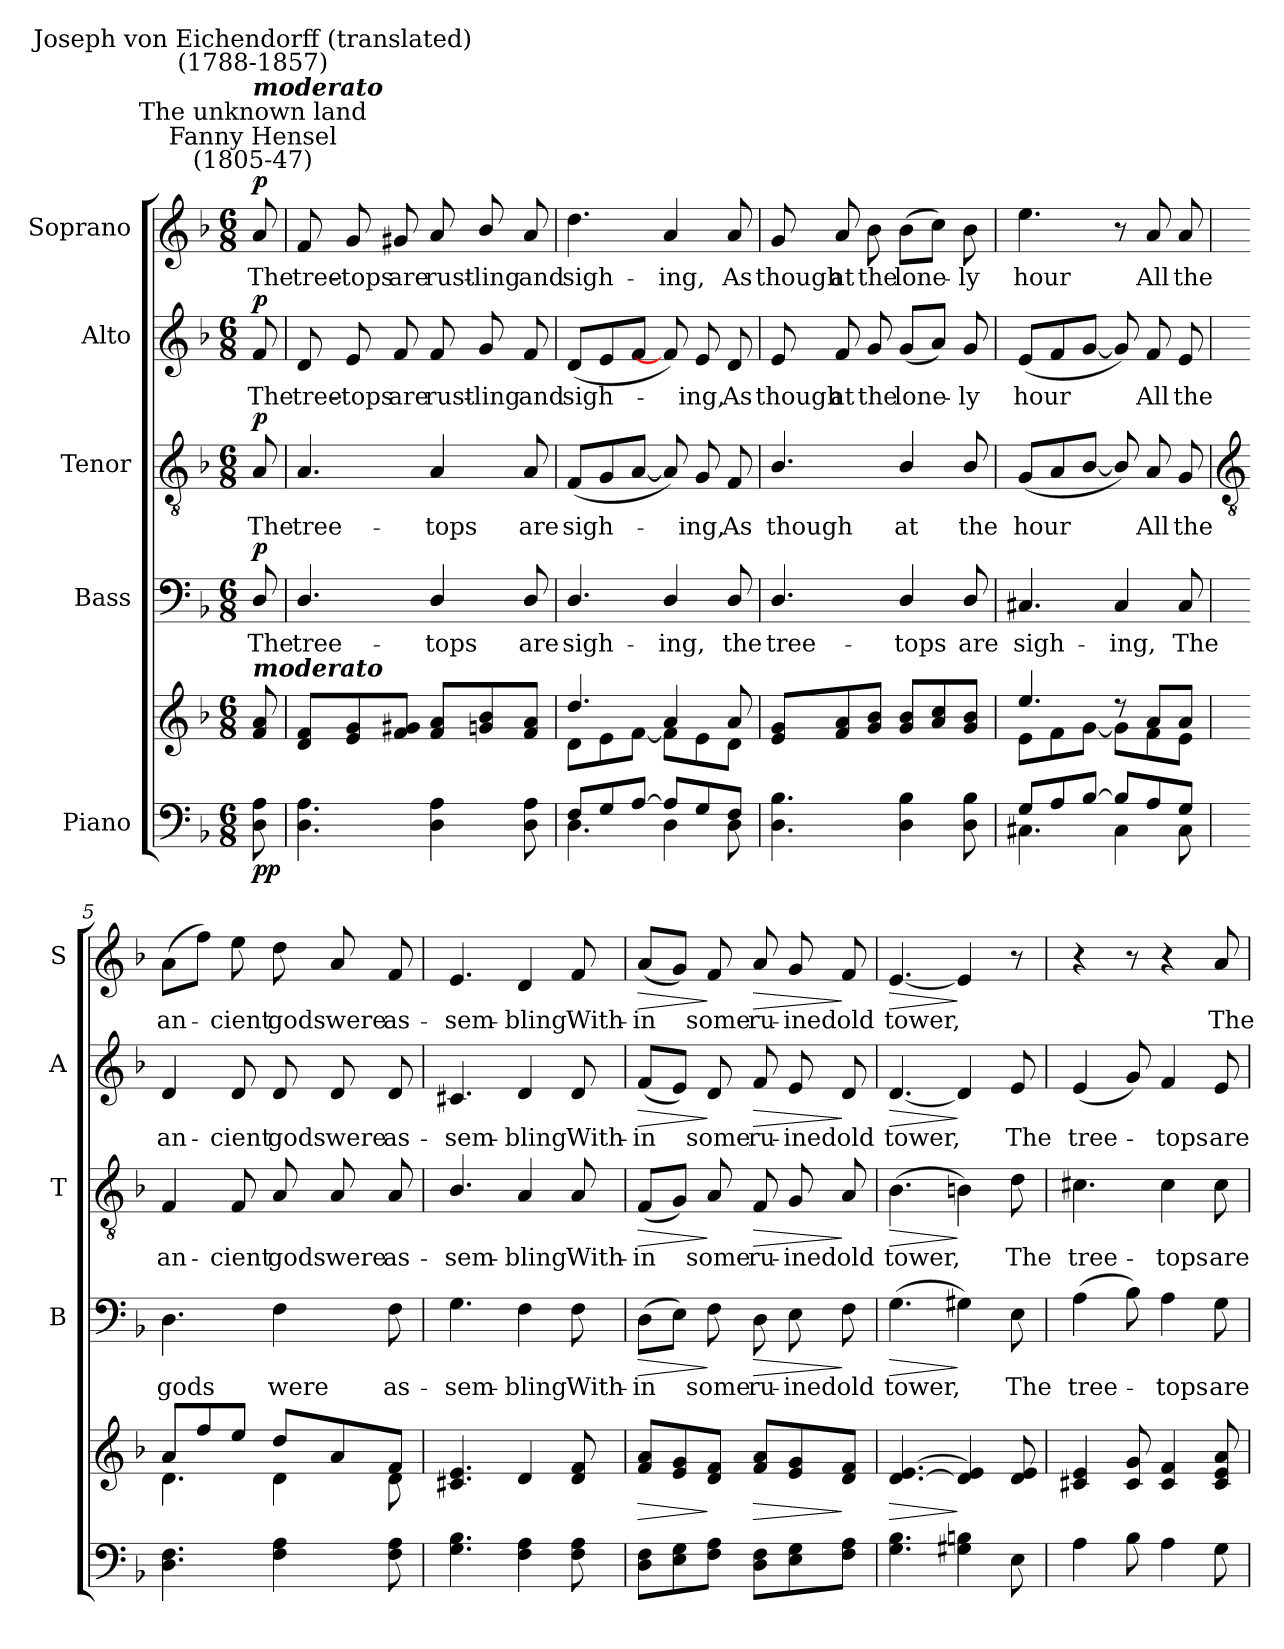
**kern	**kern	**dynam	**kern	**text	**dynam	**kern	**text	**dynam	**kern	**text	**dynam	**kern	**text	**dynam
*part5	*part5	*part5	*part4	*part4	*part4	*part3	*part3	*part3	*part2	*part2	*part2	*part1	*part1	*part1
*staff6	*staff5	*staff5/6	*staff4	*staff4	*staff4	*staff3	*staff3	*staff3	*staff2	*staff2	*staff2	*staff1	*staff1	*staff1
*I"Piano	*	*	*I"Bass	*	*	*I"Tenor	*	*	*I"Alto	*	*	*I"Soprano	*	*
*	*	*	*I'B	*	*	*I'T	*	*	*I'A	*	*	*I'S	*	*
*clefF4	*clefG2	*	*clefF4	*	*	*clefGv2	*	*	*clefG2	*	*	*clefG2	*	*
*k[b-]	*k[b-]	*	*k[b-]	*	*	*k[b-]	*	*	*k[b-]	*	*	*k[b-]	*	*
*F:	*F:	*	*F:	*	*	*F:	*	*	*F:	*	*	*F:	*	*
*M6/8	*M6/8	*	*M6/8	*	*	*M6/8	*	*	*M6/8	*	*	*M6/8	*	*
*MM56	*MM56	*	*MM56	*	*	*MM56	*	*	*MM56	*	*	*MM56	*	*
=	=	=	=	=	=	=	=	=	=	=	=	=	=	=
*^	*^	*	*	*	*	*	*	*	*	*	*	*	*	*
!	!	!	!	!	!	!	!	!	!	!	!	!	!	!LO:TX:a:cj:t=Fanny Hensel\n(1805-47)	!	!
!	!	!	!	!	!	!	!	!	!	!	!	!	!	!LO:TX:a:cj:t=The unknown land	!	!
!	!	!	!	!	!	!	!	!	!	!	!	!	!	!LO:TX:a:Bi:t=moderato	!	!
!	!	!	!	!	!	!	!	!	!	!	!	!	!	!LO:TX:a:cj:t=Joseph von Eichendorff (translated)\n(1788-1857)	!	!
!	!	!LO:TX:a:Bi:t=moderato	!	!	!	!	!	!	!	!	!	!	!	!	!	!
!	!	!	!	!LO:DY:b=2	!	!LO:LY:b	!	!	!LO:LY:b	!	!	!LO:LY:b	!	!	!LO:LY:b	!
!	!	!	!	!LO:DY:n=1:b	!	!	!LO:DY:b	!	!	!LO:DY:b	!	!	!LO:DY:b	!	!	!LO:DY:b
8ryy	8D\ 8A\	8f 8a	8ryy	p p	8D/	The	p	8A	The	p	8f	The	p	8a	The	p
=1	=1	=1	=1	=1	=1	=1	=1	=1	=1	=1	=1	=1	=1	=1	=1	=1
!LO:N:vis=1	!	!	!LO:N:vis=1	!	!	!LO:LY:b	!	!	!LO:LY:b	!	!	!LO:LY:b	!	!	!LO:LY:b	!
2.ryy	4.D\ 4.A\	8d 8fL	2.ryy	.	4.D/	tree-	.	4.A	tree-	.	8d	tree-	.	8f	tree-	.
!	!	!	!	!	!	!	!	!	!	!	!	!LO:LY:b	!	!	!LO:LY:b	!
.	.	8e 8g	.	.	.	.	.	.	.	.	8e	-tops	.	8g	-tops	.
!	!	!	!	!	!	!	!	!	!	!	!	!LO:LY:b	!	!	!LO:LY:b	!
.	.	8f 8g#XJ	.	.	.	.	.	.	.	.	8f	are	.	8g#X	are	.
!	!	!	!	!	!	!LO:LY:b	!	!	!LO:LY:b	!	!	!LO:LY:b	!	!	!LO:LY:b	!
.	4D\ 4A\	8f 8aL	.	.	4D/	-tops	.	4A	-tops	.	8f	rust-	.	8a	rust-	.
!	!	!	!	!	!	!	!	!	!	!	!	!LO:LY:b	!	!	!LO:LY:b	!
.	.	8gn 8b-	.	.	.	.	.	.	.	.	8g	-ling	.	8b-/	-ling	.
!	!	!	!	!	!	!LO:LY:b	!	!	!LO:LY:b	!	!	!LO:LY:b	!	!	!LO:LY:b	!
.	8D\ 8A\	8f 8aJ	.	.	8D/	are	.	8A	are	.	8f	and	.	8a	and	.
=2	=2	=2	=2	=2	=2	=2	=2	=2	=2	=2	=2	=2	=2	=2	=2	=2
!	!	!	!	!	!	!LO:LY:b	!	!	!LO:LY:b	!	!	!LO:LY:b	!	!	!LO:LY:b	!
8F/L	4.D\	4.dd/	8d\L	.	4.D/	sigh-	.	(<8FL	sigh-	.	(<8dL	sigh-	.	4.dd	sigh-	.
8G/	.	.	8e\	.	.	.	.	8G	.	.	8e	.	.	.	.	.
[8A/J	.	.	[8f\J	.	.	.	.	[8AJ	.	.	8fJ	.	.	.	.	.
!	!	!	!	!	!	!LO:LY:b	!	!	!	!	!	!	!	!	!LO:LY:b	!
8A/L]	4D\	4a	8f\L]	.	4D/	-ing,	.	8A])	.	.	8f])	.	.	4a	-ing,	.
!	!	!	!	!	!	!	!	!	!LO:LY:b	!	!	!LO:LY:b	!	!	!	!
8G/	.	.	8e\	.	.	.	.	8G	ing,	.	8e	ing,	.	.	.	.
!	!	!	!	!	!	!LO:LY:b	!	!	!LO:LY:b	!	!	!LO:LY:b	!	!	!LO:LY:b	!
8F/J	8D\	8a	8d\J	.	8D/	the	.	8F	As	.	8d	As	.	8a	As	.
=3	=3	=3	=3	=3	=3	=3	=3	=3	=3	=3	=3	=3	=3	=3	=3	=3
!LO:N:vis=1	!	!	!LO:N:vis=1	!	!	!LO:LY:b	!	!	!LO:LY:b	!	!	!LO:LY:b	!	!	!LO:LY:b	!
2.ryy	4.D\ 4.B-\	8e 8gL	2.ryy	.	4.D/	tree-	.	4.B-/	though	.	8e	though	.	8g	though	.
!	!	!	!	!	!	!	!	!	!	!	!	!LO:LY:b	!	!	!LO:LY:b	!
.	.	8f 8a	.	.	.	.	.	.	.	.	8f	at	.	8a	at	.
!	!	!	!	!	!	!	!	!	!	!	!	!LO:LY:b	!	!	!LO:LY:b	!
.	.	8g 8b-J	.	.	.	.	.	.	.	.	8g	the	.	8b-	the	.
!	!	!	!	!	!	!LO:LY:b	!	!	!LO:LY:b	!	!	!LO:LY:b	!	!	!LO:LY:b	!
.	4D\ 4B-\	8g 8b-L	.	.	4D/	-tops	.	4B-/	at	.	(<8gL	lone-	.	(>8b-L	lone-	.
.	.	8a 8cc	.	.	.	.	.	.	.	.	8aJ)	.	.	8ccJ)	.	.
!	!	!	!	!	!	!LO:LY:b	!	!	!LO:LY:b	!	!	!LO:LY:b	!	!	!LO:LY:b	!
.	8D\ 8B-\	8g 8b-J	.	.	8D/	are	.	8B-/	the	.	8g	ly	.	8b-	ly	.
=4	=4	=4	=4	=4	=4	=4	=4	=4	=4	=4	=4	=4	=4	=4	=4	=4
!	!	!	!	!	!	!LO:LY:b	!	!	!LO:LY:b	!	!	!LO:LY:b	!	!	!LO:LY:b	!
8G/L	4.C#X\	4.ee/	8e\L	.	4.C#X	sigh-	.	(<8GL	hour	.	(<8eL	hour	.	4.ee	hour	.
8A/	.	.	8f\	.	.	.	.	8A	.	.	8f	.	.	.	.	.
[8B-/J	.	.	[8g\J	.	.	.	.	[8B-J	.	.	[8gJ	.	.	.	.	.
!	!	!	!	!	!	!LO:LY:b	!	!	!	!	!	!	!	!	!	!
8B-/L]	4C#\	8r	8g\L]	.	4C#	-ing,	.	8B-/])	.	.	8g])	.	.	8r	.	.
!	!	!	!	!	!	!	!	!	!LO:LY:b	!	!	!LO:LY:b	!	!	!LO:LY:b	!
8A/	.	8aL	8f\	.	.	.	.	8A	All	.	8f	All	.	8a	All	.
!	!	!	!	!	!	!LO:LY:b	!	!	!LO:LY:b	!	!	!LO:LY:b	!	!	!LO:LY:b	!
8G/J	8C#\	8aJ	8e\J	.	8C#	The	.	8G	the	.	8e	the	.	8a	the	.
*v	*v	*	*	*	*	*	*	*	*	*	*	*	*	*	*	*
!!LO:LB:g=z
=5	=5	=5	=5	=5	=5	=5	=5	=5	=5	=5	=5	=5	=5	=5	=5
*	*	*	*	*	*	*	*clefGv2	*	*	*	*	*	*	*	*
*^	*	*	*	*	*	*	*	*	*	*	*	*	*	*	*
!	!	!	!	!	!	!LO:LY:b	!	!	!LO:LY:b	!	!	!LO:LY:b	!	!	!LO:LY:b	!
*v	*v	*	*	*	*	*	*	*	*	*	*	*	*	*	*	*
4.D 4.F	8a/L	4.d\	.	4.D	gods	.	4F	an-	.	4d	an-	.	(8aL	an-	.
.	8ff/	.	.	.	.	.	.	.	.	.	.	.	8ffJ)	.	.
!	!	!	!	!	!	!	!	!LO:LY:b	!	!	!LO:LY:b	!	!	!LO:LY:b	!
.	8ee/J	.	.	.	.	.	8F	-cient	.	8d	-cient	.	8ee	cient	.
!	!	!	!	!	!LO:LY:b	!	!	!LO:LY:b	!	!	!LO:LY:b	!	!	!LO:LY:b	!
4F 4A	8ddL	4d\	.	4F	were	.	8A	gods	.	8d	gods	.	8dd	gods	.
!	!	!	!	!	!	!	!	!LO:LY:b	!	!	!LO:LY:b	!	!	!LO:LY:b	!
.	8a	.	.	.	.	.	8A	were	.	8d	were	.	8a	were	.
!	!	!	!	!	!LO:LY:b	!	!	!LO:LY:b	!	!	!LO:LY:b	!	!	!LO:LY:b	!
8F 8A	8fJ	8d\	.	8F	as-	.	8A	as-	.	8d	as-	.	8f	as-	.
=6	=6	=6	=6	=6	=6	=6	=6	=6	=6	=6	=6	=6	=6	=6	=6
!	!	!LO:N:vis=1	!	!	!LO:LY:b	!	!	!LO:LY:b	!	!	!LO:LY:b	!	!	!LO:LY:b	!
4.G 4.B-	4.c#X 4.e	2.ryy	.	4.G	-sem-	.	4.B-/	-sem-	.	4.c#X	-sem-	.	4.e	-sem-	.
!	!	!	!	!	!LO:LY:b	!	!	!LO:LY:b	!	!	!LO:LY:b	!	!	!LO:LY:b	!
4F 4A	4d	.	.	4F	-bling	.	4A	-bling	.	4d	-bling	.	4d	-bling	.
!	!	!	!	!	!LO:LY:b	!	!	!LO:LY:b	!	!	!LO:LY:b	!	!	!LO:LY:b	!
8F 8A	8d 8f	.	.	8F	With-	.	8A	With-	.	8d	With-	.	8f	With-	.
=7	=7	=7	=7	=7	=7	=7	=7	=7	=7	=7	=7	=7	=7	=7	=7
!	!	!LO:N:vis=1	!LO:HP:b	!	!LO:LY:b	!LO:HP:b	!	!LO:LY:b	!LO:HP:b	!	!LO:LY:b	!LO:HP:b	!	!LO:LY:b	!LO:HP:b
8D 8FL	8f 8aL	2.ryy	>	(>8DL	-in	>	(<8FL	-in	>	(<8fL	-in	>	(<8aL	-in	>
8E 8G	8e 8g	.	.	8EJ)	.	.	8GJ)	.	.	8eJ)	.	.	8gJ)	.	.
!	!	!	!	!	!LO:LY:b	!	!	!LO:LY:b	!	!	!LO:LY:b	!	!	!LO:LY:b	!
8F 8AJ	8d 8fJ	.	]	8F	some	]	8A	some	]	8d	some	]	8f	some	]
!	!	!	!LO:HP:b	!	!LO:LY:b	!LO:HP:b	!	!LO:LY:b	!LO:HP:b	!	!LO:LY:b	!LO:HP:b	!	!LO:LY:b	!LO:HP:b
8D 8FL	8f 8aL	.	>	8D	ru-	>	8F	ru-	>	8f	ru-	>	8a	ru-	>
!	!	!	!	!	!LO:LY:b	!	!	!LO:LY:b	!	!	!LO:LY:b	!	!	!LO:LY:b	!
8E 8G	8e 8g	.	.	8E	-ined	.	8G	-ined	.	8e	-ined	.	8g	-ined	.
!	!	!	!	!	!LO:LY:b	!	!	!LO:LY:b	!	!	!LO:LY:b	!	!	!LO:LY:b	!
8F 8AJ	8d 8fJ	.	]	8F	old	]	8A	old	]	8d	old	]	8f	old	]
=8	=8	=8	=8	=8	=8	=8	=8	=8	=8	=8	=8	=8	=8	=8	=8
!	!	!LO:N:vis=1	!LO:HP:b	!	!LO:LY:b	!LO:HP:b	!	!LO:LY:b	!LO:HP:b	!	!LO:LY:b	!LO:HP:b	!	!LO:LY:b	!LO:HP:b
4.G 4.B-	[4.d [4.e	2.ryy	>	(>4.G	tower,	>	(>4.B-	tower,	>	[4.d	tower,	>	[4.e	tower,	>
4G#X 4Bn	4d] 4e]	.	]	4G#X)	.	]	4Bn)	.	]	4d]	.	]	4e]	.	]
!	!	!	!	!	!LO:LY:b	!	!	!LO:LY:b	!	!	!LO:LY:b	!	!	!	!
8E	8d 8e	.	.	8E	The	.	8d	The	.	8e	The	.	8r	.	.
=9	=9	=9	=9	=9	=9	=9	=9	=9	=9	=9	=9	=9	=9	=9	=9
!	!	!LO:N:vis=1	!	!	!LO:LY:b	!	!	!LO:LY:b	!	!	!LO:LY:b	!	!	!	!
4A	4c#X 4e	2.ryy	.	(>4A	tree-	.	4.c#X	tree-	.	(<4e	tree-	.	4r	.	.
8B-	8c# 8g	.	.	8B-)	.	.	.	.	.	8g)	.	.	8r	.	.
!	!	!	!	!	!LO:LY:b	!	!	!LO:LY:b	!	!	!LO:LY:b	!	!	!	!
4A	4c# 4f	.	.	4A	tops	.	4c#	-tops	.	4f	tops	.	4r	.	.
!	!	!	!	!	!LO:LY:b	!	!	!LO:LY:b	!	!	!LO:LY:b	!	!	!LO:LY:b	!
8G	8c# 8e 8a	.	.	8G	are	.	8c#	are	.	8e	are	.	8a	The	.
*	*v	*v	*	*	*	*	*	*	*	*	*	*	*	*	*
=	=	=	=	=	=	=	=	=	=	=	=	=	=	=
*-	*-	*-	*-	*-	*-	*-	*-	*-	*-	*-	*-	*-	*-	*-
